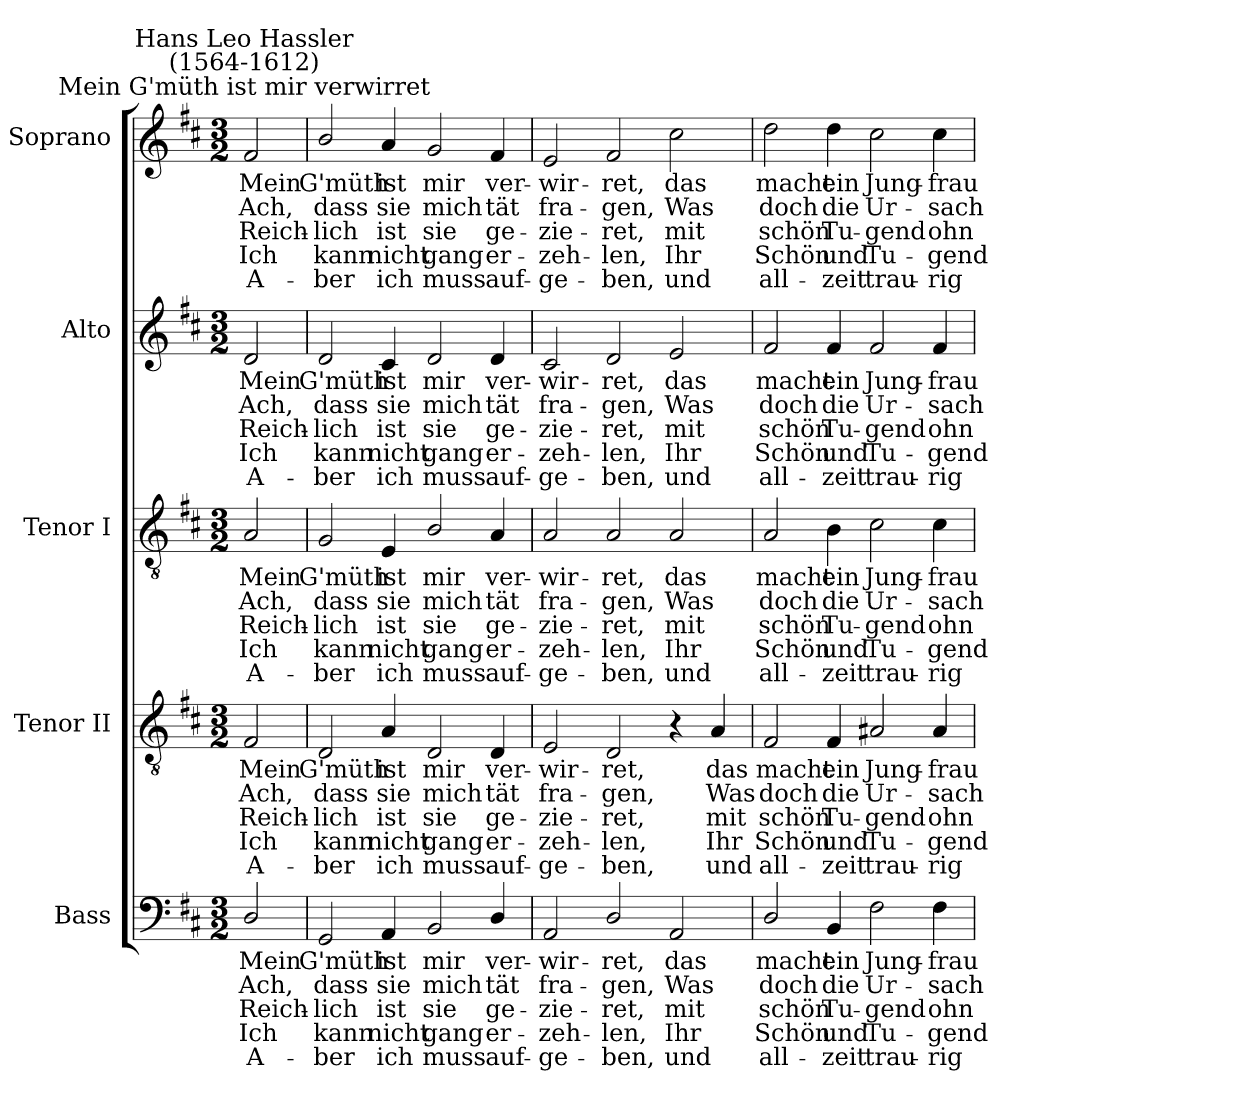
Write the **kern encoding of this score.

**kern	**text	**text	**text	**text	**text	**kern	**text	**text	**text	**text	**text	**kern	**text	**text	**text	**text	**text	**kern	**text	**text	**text	**text	**text	**kern	**text	**text	**text	**text	**text
*part5	*part5	*part5	*part5	*part5	*part5	*part4	*part4	*part4	*part4	*part4	*part4	*part3	*part3	*part3	*part3	*part3	*part3	*part2	*part2	*part2	*part2	*part2	*part2	*part1	*part1	*part1	*part1	*part1	*part1
*staff5	*staff5	*staff5	*staff5	*staff5	*staff5	*staff4	*staff4	*staff4	*staff4	*staff4	*staff4	*staff3	*staff3	*staff3	*staff3	*staff3	*staff3	*staff2	*staff2	*staff2	*staff2	*staff2	*staff2	*staff1	*staff1	*staff1	*staff1	*staff1	*staff1
*I"Bass	*	*	*	*	*	*I"Tenor II	*	*	*	*	*	*I"Tenor I	*	*	*	*	*	*I"Alto	*	*	*	*	*	*I"Soprano	*	*	*	*	*
*I'B	*	*	*	*	*	*I'T II	*	*	*	*	*	*I'T I	*	*	*	*	*	*I'A	*	*	*	*	*	*I'S	*	*	*	*	*
*clefF4	*	*	*	*	*	*clefGv2	*	*	*	*	*	*clefGv2	*	*	*	*	*	*clefG2	*	*	*	*	*	*clefG2	*	*	*	*	*
*k[f#c#]	*	*	*	*	*	*k[f#c#]	*	*	*	*	*	*k[f#c#]	*	*	*	*	*	*k[f#c#]	*	*	*	*	*	*k[f#c#]	*	*	*	*	*
*D:	*	*	*	*	*	*D:	*	*	*	*	*	*D:	*	*	*	*	*	*D:	*	*	*	*	*	*D:	*	*	*	*	*
*M3/2	*	*	*	*	*	*M3/2	*	*	*	*	*	*M3/2	*	*	*	*	*	*M3/2	*	*	*	*	*	*M3/2	*	*	*	*	*
=	=	=	=	=	=	=	=	=	=	=	=	=	=	=	=	=	=	=	=	=	=	=	=	=	=	=	=	=	=
!	!	!	!	!	!	!	!	!	!	!	!	!	!	!	!	!	!	!	!	!	!	!	!	!LO:TX:a:cj:t=Mein G'müth ist mir verwirret	!	!	!	!	!
!	!	!	!	!	!	!	!	!	!	!	!	!	!	!	!	!	!	!	!	!	!	!	!	!LO:TX:a:cj:t=Hans Leo Hassler\n(1564-1612)	!	!	!	!	!
!	!LO:LY:b	!LO:LY:b	!LO:LY:b	!LO:LY:b	!LO:LY:b	!	!LO:LY:b	!LO:LY:b	!LO:LY:b	!LO:LY:b	!LO:LY:b	!	!LO:LY:b	!LO:LY:b	!LO:LY:b	!LO:LY:b	!LO:LY:b	!	!LO:LY:b	!LO:LY:b	!LO:LY:b	!LO:LY:b	!LO:LY:b	!	!LO:LY:b	!LO:LY:b	!LO:LY:b	!LO:LY:b	!LO:LY:b
2D/	Mein	Ach,	Reich-	-Ich	A-	2F#	Mein	Ach,	Reich-	-Ich	A-	2A	Mein	Ach,	Reich-	-Ich	A-	2d	Mein	Ach,	Reich-	-Ich	A-	2f#	Mein	Ach,	Reich-	-Ich	A-
=1	=1	=1	=1	=1	=1	=1	=1	=1	=1	=1	=1	=1	=1	=1	=1	=1	=1	=1	=1	=1	=1	=1	=1	=1	=1	=1	=1	=1	=1
!	!LO:LY:b	!LO:LY:b	!LO:LY:b	!LO:LY:b	!LO:LY:b	!	!LO:LY:b	!LO:LY:b	!LO:LY:b	!LO:LY:b	!LO:LY:b	!	!LO:LY:b	!LO:LY:b	!LO:LY:b	!LO:LY:b	!LO:LY:b	!	!LO:LY:b	!LO:LY:b	!LO:LY:b	!LO:LY:b	!LO:LY:b	!	!LO:LY:b	!LO:LY:b	!LO:LY:b	!LO:LY:b	!LO:LY:b
2GG	-G'müth	dass	lich	kann	ber	2D	-G'müth	dass	lich	kann	ber	2G	-G'müth	dass	lich	kann	ber	2d	-G'müth	dass	lich	kann	ber	2b/	-G'müth	dass	lich	kann	ber
!	!LO:LY:b	!LO:LY:b	!LO:LY:b	!LO:LY:b	!LO:LY:b	!	!LO:LY:b	!LO:LY:b	!LO:LY:b	!LO:LY:b	!LO:LY:b	!	!LO:LY:b	!LO:LY:b	!LO:LY:b	!LO:LY:b	!LO:LY:b	!	!LO:LY:b	!LO:LY:b	!LO:LY:b	!LO:LY:b	!LO:LY:b	!	!LO:LY:b	!LO:LY:b	!LO:LY:b	!LO:LY:b	!LO:LY:b
4AA	ist	sie	ist	nicht	ich	4A	ist	sie	ist	nicht	ich	4E	ist	sie	ist	nicht	ich	4c#	ist	sie	ist	nicht	ich	4a	ist	sie	ist	nicht	ich
!	!LO:LY:b	!LO:LY:b	!LO:LY:b	!LO:LY:b	!LO:LY:b	!	!LO:LY:b	!LO:LY:b	!LO:LY:b	!LO:LY:b	!LO:LY:b	!	!LO:LY:b	!LO:LY:b	!LO:LY:b	!LO:LY:b	!LO:LY:b	!	!LO:LY:b	!LO:LY:b	!LO:LY:b	!LO:LY:b	!LO:LY:b	!	!LO:LY:b	!LO:LY:b	!LO:LY:b	!LO:LY:b	!LO:LY:b
2BB	mir	mich	sie	gang	muss	2D	mir	mich	sie	gang	muss	2B/	mir	mich	sie	gang	muss	2d	mir	mich	sie	gang	muss	2g	mir	mich	sie	gang	muss
!	!LO:LY:b	!LO:LY:b	!LO:LY:b	!LO:LY:b	!LO:LY:b	!	!LO:LY:b	!LO:LY:b	!LO:LY:b	!LO:LY:b	!LO:LY:b	!	!LO:LY:b	!LO:LY:b	!LO:LY:b	!LO:LY:b	!LO:LY:b	!	!LO:LY:b	!LO:LY:b	!LO:LY:b	!LO:LY:b	!LO:LY:b	!	!LO:LY:b	!LO:LY:b	!LO:LY:b	!LO:LY:b	!LO:LY:b
4D/	ver-	-tät	ge-	-er-	-auf-	4D	ver-	-tät	ge-	-er-	-auf-	4A	ver-	-tät	ge-	-er-	-auf-	4d	ver-	-tät	ge-	-er-	-auf-	4f#	ver-	-tät	ge-	-er-	-auf-
=2	=2	=2	=2	=2	=2	=2	=2	=2	=2	=2	=2	=2	=2	=2	=2	=2	=2	=2	=2	=2	=2	=2	=2	=2	=2	=2	=2	=2	=2
!	!LO:LY:b	!LO:LY:b	!LO:LY:b	!LO:LY:b	!LO:LY:b	!	!LO:LY:b	!LO:LY:b	!LO:LY:b	!LO:LY:b	!LO:LY:b	!	!LO:LY:b	!LO:LY:b	!LO:LY:b	!LO:LY:b	!LO:LY:b	!	!LO:LY:b	!LO:LY:b	!LO:LY:b	!LO:LY:b	!LO:LY:b	!	!LO:LY:b	!LO:LY:b	!LO:LY:b	!LO:LY:b	!LO:LY:b
2AA	-wir-	-fra-	-zie-	-zeh-	-ge-	2E	-wir-	-fra-	-zie-	-zeh-	-ge-	2A	-wir-	-fra-	-zie-	-zeh-	-ge-	2c#	-wir-	-fra-	-zie-	-zeh-	-ge-	2e	-wir-	-fra-	-zie-	-zeh-	-ge-
!	!LO:LY:b	!LO:LY:b	!LO:LY:b	!LO:LY:b	!LO:LY:b	!	!LO:LY:b	!LO:LY:b	!LO:LY:b	!LO:LY:b	!LO:LY:b	!	!LO:LY:b	!LO:LY:b	!LO:LY:b	!LO:LY:b	!LO:LY:b	!	!LO:LY:b	!LO:LY:b	!LO:LY:b	!LO:LY:b	!LO:LY:b	!	!LO:LY:b	!LO:LY:b	!LO:LY:b	!LO:LY:b	!LO:LY:b
2D/	-ret,	gen,	ret,	len,	ben,	2D	-ret,	gen,	ret,	len,	ben,	2A	-ret,	gen,	ret,	len,	ben,	2d	-ret,	gen,	ret,	len,	ben,	2f#	-ret,	gen,	ret,	len,	ben,
!	!LO:LY:b	!LO:LY:b	!LO:LY:b	!LO:LY:b	!LO:LY:b	!	!	!	!	!	!	!	!LO:LY:b	!LO:LY:b	!LO:LY:b	!LO:LY:b	!LO:LY:b	!	!LO:LY:b	!LO:LY:b	!LO:LY:b	!LO:LY:b	!LO:LY:b	!	!LO:LY:b	!LO:LY:b	!LO:LY:b	!LO:LY:b	!LO:LY:b
2AA	das	Was	mit	Ihr	und	4r	.	.	.	.	.	2A	das	Was	mit	Ihr	und	2e	das	Was	mit	Ihr	und	2cc#	das	Was	mit	Ihr	und
!	!	!	!	!	!	!	!LO:LY:b	!LO:LY:b	!LO:LY:b	!LO:LY:b	!LO:LY:b	!	!	!	!	!	!	!	!	!	!	!	!	!	!	!	!	!	!
.	.	.	.	.	.	4A	das	Was	mit	Ihr	und	.	.	.	.	.	.	.	.	.	.	.	.	.	.	.	.	.	.
=3	=3	=3	=3	=3	=3	=3	=3	=3	=3	=3	=3	=3	=3	=3	=3	=3	=3	=3	=3	=3	=3	=3	=3	=3	=3	=3	=3	=3	=3
!	!LO:LY:b	!LO:LY:b	!LO:LY:b	!LO:LY:b	!LO:LY:b	!	!LO:LY:b	!LO:LY:b	!LO:LY:b	!LO:LY:b	!LO:LY:b	!	!LO:LY:b	!LO:LY:b	!LO:LY:b	!LO:LY:b	!LO:LY:b	!	!LO:LY:b	!LO:LY:b	!LO:LY:b	!LO:LY:b	!LO:LY:b	!	!LO:LY:b	!LO:LY:b	!LO:LY:b	!LO:LY:b	!LO:LY:b
2D/	macht	doch	schön	Schön	all-	2F#	macht	doch	schön	Schön	all-	2A	macht	doch	schön	Schön	all-	2f#	macht	doch	schön	Schön	all-	2dd	macht	doch	schön	Schön	all-
!	!LO:LY:b	!LO:LY:b	!LO:LY:b	!LO:LY:b	!LO:LY:b	!	!LO:LY:b	!LO:LY:b	!LO:LY:b	!LO:LY:b	!LO:LY:b	!	!LO:LY:b	!LO:LY:b	!LO:LY:b	!LO:LY:b	!LO:LY:b	!	!LO:LY:b	!LO:LY:b	!LO:LY:b	!LO:LY:b	!LO:LY:b	!	!LO:LY:b	!LO:LY:b	!LO:LY:b	!LO:LY:b	!LO:LY:b
4BB	-ein	die	Tu-	-und	zeit	4F#	-ein	die	Tu-	-und	zeit	4B	-ein	die	Tu-	-und	zeit	4f#	-ein	die	Tu-	-und	zeit	4dd	-ein	die	Tu-	-und	zeit
!	!LO:LY:b	!LO:LY:b	!LO:LY:b	!LO:LY:b	!LO:LY:b	!	!LO:LY:b	!LO:LY:b	!LO:LY:b	!LO:LY:b	!LO:LY:b	!	!LO:LY:b	!LO:LY:b	!LO:LY:b	!LO:LY:b	!LO:LY:b	!	!LO:LY:b	!LO:LY:b	!LO:LY:b	!LO:LY:b	!LO:LY:b	!	!LO:LY:b	!LO:LY:b	!LO:LY:b	!LO:LY:b	!LO:LY:b
2F#	Jung-	-Ur-	-gend	Tu-	-trau-	2A#X	Jung-	-Ur-	-gend	Tu-	-trau-	2c#	Jung-	-Ur-	-gend	Tu-	-trau-	2f#	Jung-	-Ur-	-gend	Tu-	-trau-	2cc#	Jung-	-Ur-	-gend	Tu-	-trau-
!	!LO:LY:b	!LO:LY:b	!LO:LY:b	!LO:LY:b	!LO:LY:b	!	!LO:LY:b	!LO:LY:b	!LO:LY:b	!LO:LY:b	!LO:LY:b	!	!LO:LY:b	!LO:LY:b	!LO:LY:b	!LO:LY:b	!LO:LY:b	!	!LO:LY:b	!LO:LY:b	!LO:LY:b	!LO:LY:b	!LO:LY:b	!	!LO:LY:b	!LO:LY:b	!LO:LY:b	!LO:LY:b	!LO:LY:b
4F#	-frau	sach	ohn	gend	rig	4A#	-frau	sach	ohn	gend	rig	4c#	-frau	sach	ohn	gend	rig	4f#	-frau	sach	ohn	gend	rig	4cc#	-frau	sach	ohn	gend	rig
=	=	=	=	=	=	=	=	=	=	=	=	=	=	=	=	=	=	=	=	=	=	=	=	=	=	=	=	=	=
*-	*-	*-	*-	*-	*-	*-	*-	*-	*-	*-	*-	*-	*-	*-	*-	*-	*-	*-	*-	*-	*-	*-	*-	*-	*-	*-	*-	*-	*-
